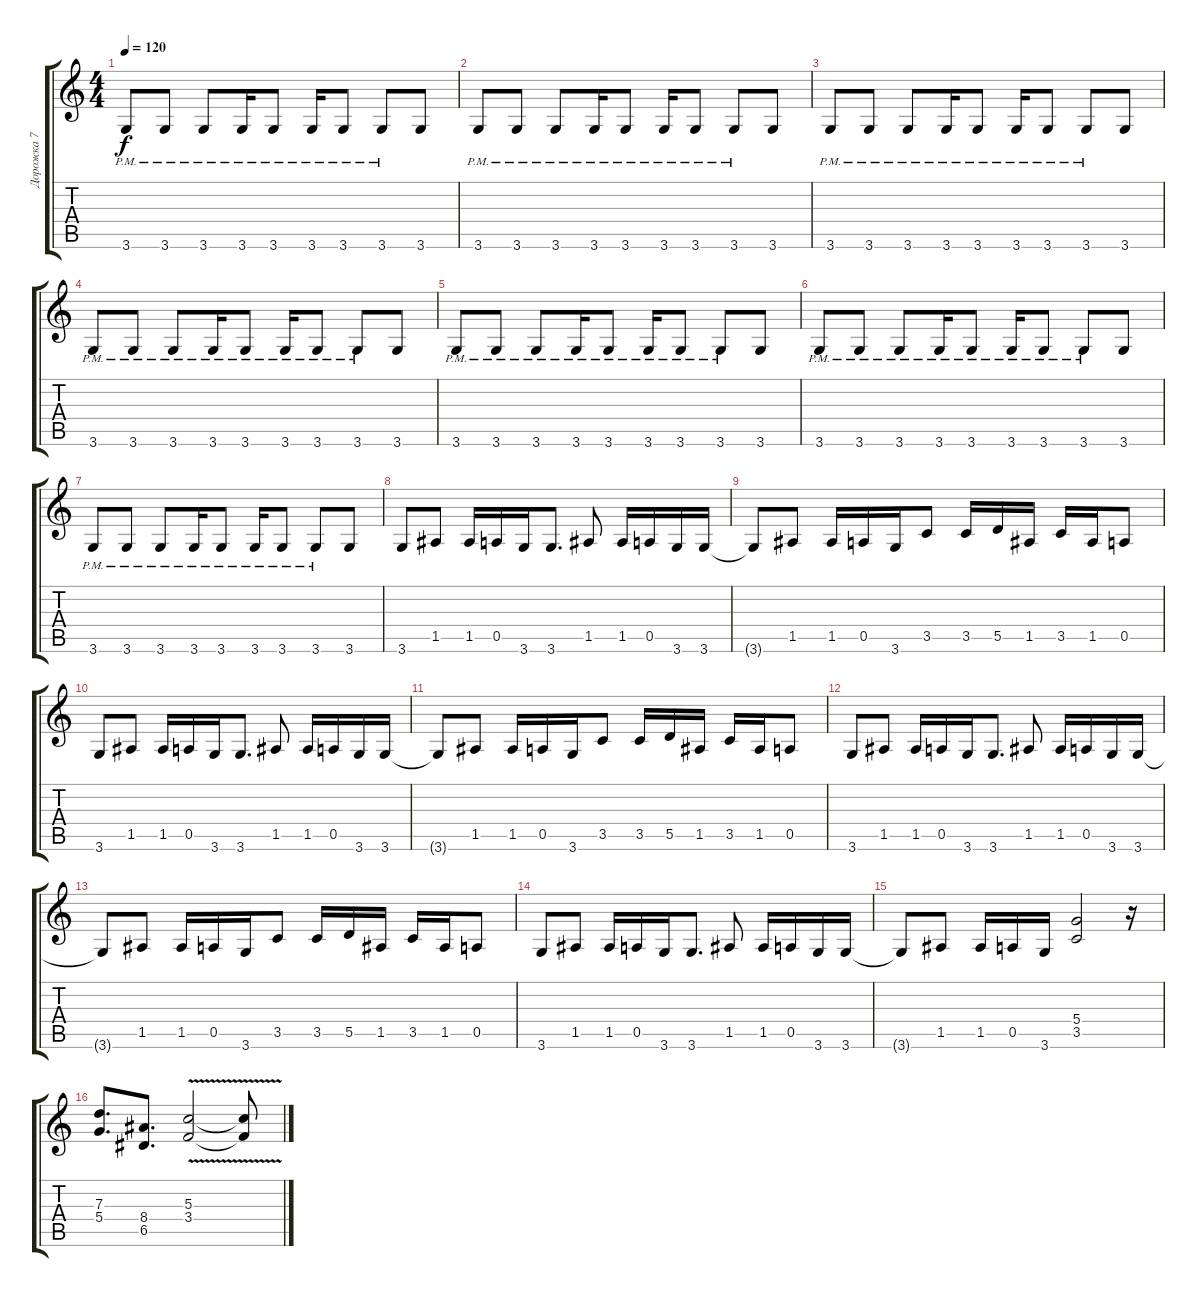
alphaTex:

\track ("Дорожка 7" "Дорожка 7") {instrument distortionguitar}
\staff {score tabs}
\tuning (E4 B3 G3 D3 A2 E2) {hide}
\ts (4 4)
\tempo 120
\clef g2
\ks c
3.6{pm}.8{dy f} 3.6{pm}.8 3.6{pm}.8 3.6{pm}.16 3.6{pm}.8 3.6{pm}.16 3.6{pm}.8 3.6{pm}.8 3.6.8 |
3.6{pm}.8 3.6{pm}.8 3.6{pm}.8 3.6{pm}.16 3.6{pm}.8 3.6{pm}.16 3.6{pm}.8 3.6{pm}.8 3.6.8 |
3.6{pm}.8 3.6{pm}.8 3.6{pm}.8 3.6{pm}.16 3.6{pm}.8 3.6{pm}.16 3.6{pm}.8 3.6{pm}.8 3.6.8 |
3.6{pm}.8 3.6{pm}.8 3.6{pm}.8 3.6{pm}.16 3.6{pm}.8 3.6{pm}.16 3.6{pm}.8 3.6{pm}.8 3.6.8 |
3.6{pm}.8 3.6{pm}.8 3.6{pm}.8 3.6{pm}.16 3.6{pm}.8 3.6{pm}.16 3.6{pm}.8 3.6{pm}.8 3.6.8 |
3.6{pm}.8 3.6{pm}.8 3.6{pm}.8 3.6{pm}.16 3.6{pm}.8 3.6{pm}.16 3.6{pm}.8 3.6{pm}.8 3.6.8 |
3.6{pm}.8 3.6{pm}.8 3.6{pm}.8 3.6{pm}.16 3.6{pm}.8 3.6{pm}.16 3.6{pm}.8 3.6{pm}.8 3.6.8 |
3.6.8 1.5.8 1.5.16 0.5.16 3.6.16 3.6.8{d} 1.5.8 1.5.16 0.5.16 3.6.16 3.6.16 |
3.6{t}.8 1.5.8 1.5.16 0.5.16 3.6.16 3.5.8 3.5.16 5.5.16 1.5.16 3.5.16 1.5.16 0.5.8 |
3.6.8 1.5.8 1.5.16 0.5.16 3.6.16 3.6.8{d} 1.5.8 1.5.16 0.5.16 3.6.16 3.6.16 |
3.6{t}.8 1.5.8 1.5.16 0.5.16 3.6.16 3.5.8 3.5.16 5.5.16 1.5.16 3.5.16 1.5.16 0.5.8 |
3.6.8 1.5.8 1.5.16 0.5.16 3.6.16 3.6.8{d} 1.5.8 1.5.16 0.5.16 3.6.16 3.6.16 |
3.6{t}.8 1.5.8 1.5.16 0.5.16 3.6.16 3.5.8 3.5.16 5.5.16 1.5.16 3.5.16 1.5.16 0.5.8 |
3.6.8 1.5.8 1.5.16 0.5.16 3.6.16 3.6.8{d} 1.5.8 1.5.16 0.5.16 3.6.16 3.6.16 |
3.6{t}.8 1.5.8 1.5.16 0.5.16 3.6.16 (5.4 3.5).2 r.16 |
(7.3 5.4).8{d} (8.4 6.5).8{d} (5.3 3.4{v}).2 (5.3{t} 3.4{t}).8
